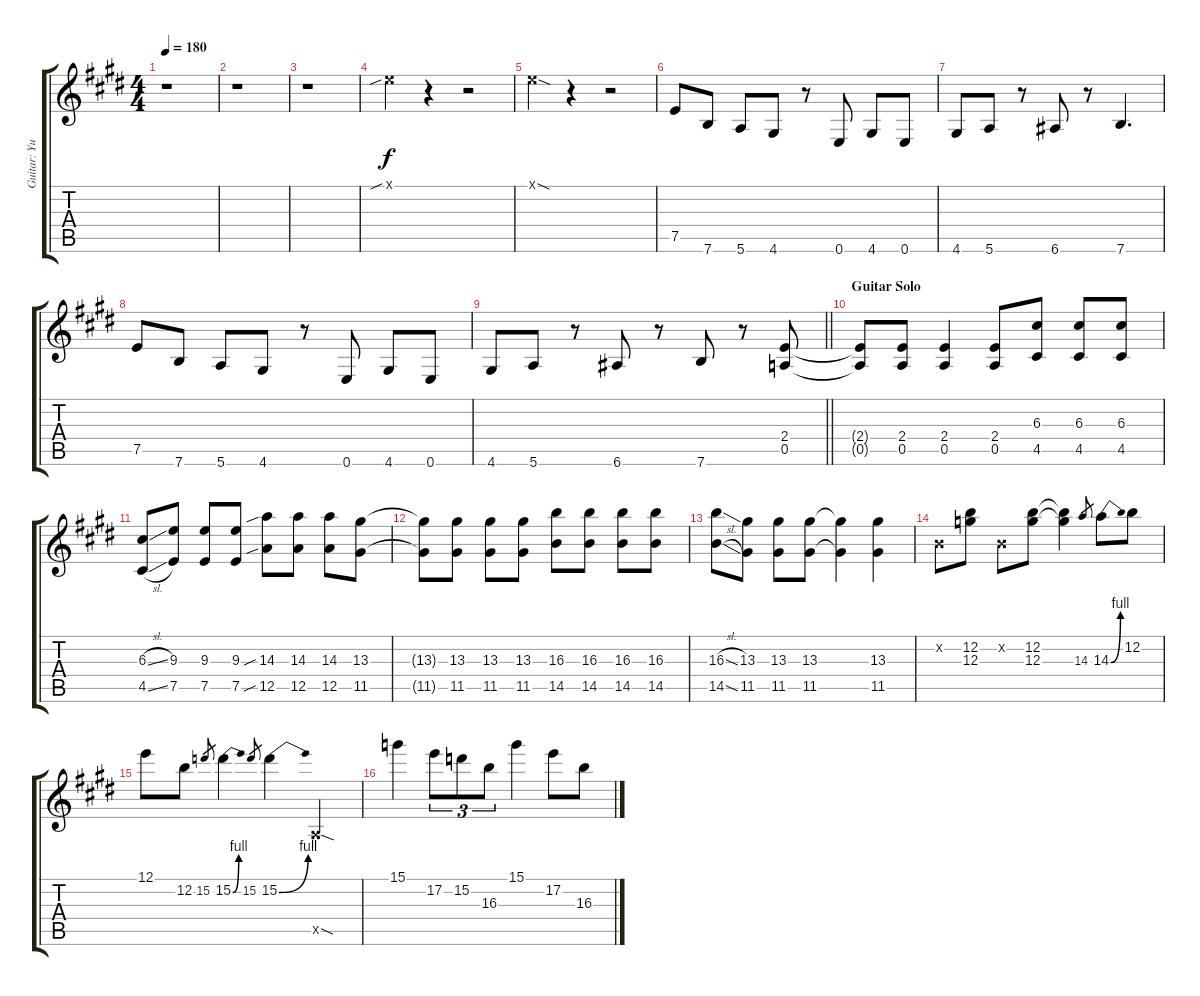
\track ("Guitar: Yui Hirasawa" "Guitar: Yu") {instrument distortionguitar}
\staff {score tabs}
\tuning (E4 B3 G3 D3 A2 E2) {hide}
\ts (4 4)
\tempo 180
\clef g2
\ks e
r.1{dy f} |
r.1 |
r.1 |
0.1{sib x}.4 r.4 r.2 |
0.1{sod x}.4 r.4 r.2 |
7.5.8 7.6.8 5.6.8 4.6.8 r.8 0.6.8 4.6.8 0.6.8 |
4.6.8 5.6.8 r.8 6.6.8 r.8 7.6.4{d} |
7.5.8 7.6.8 5.6.8 4.6.8 r.8 0.6.8 4.6.8 0.6.8 |
\barLineRight lightlight
4.6.8 5.6.8 r.8 6.6.8 r.8 7.6.8 r.8 (2.4 0.5).8 |
\section ("" "Guitar Solo")
(2.4{t} 0.5{t}).8 (2.4 0.5).8 (2.4 0.5).4 (2.4 0.5).8 (6.3 4.5).8 (6.3 4.5).8 (6.3 4.5).8 |
(6.3{sl} 4.5{sl}).8 (9.3 7.5).8 (9.3 7.5).8 (9.3 7.5).8 (14.3{sib} 12.5{sib}).8 (14.3 12.5).8 (14.3 12.5).8 (13.3 11.5).8 |
(13.3{t} 11.5{t}).8 (13.3 11.5).8 (13.3 11.5).8 (13.3 11.5).8 (16.3 14.5).8 (16.3 14.5).8 (16.3 14.5).8 (16.3 14.5).8 |
(16.3{sl} 14.5{sl}).8 (13.3 11.5).8 (13.3 11.5).8 (13.3 11.5).8 (13.3{t} 11.5{t}).4 (13.3 11.5).4 |
0.2{x}.8 (12.2 12.3).8 0.2{x}.8 (12.2 12.3).8 (12.2{t} 12.3{t}).4 14.3.8{gr} 14.3{be (bend 0 0 60 4)}.8 12.2.8 |
12.1.8 12.2.8 15.2.8{gr} 15.2{be (bend 0 0 60 4)}.4 15.2.8{gr} 15.2{be (bend 0 0 60 4)}.4 0.5{sod x}.4 |
15.1.4 17.2.8{tu (3 2)} 15.2.8{tu (3 2)} 16.3.8{tu (3 2)} 15.1.4 17.2.8 16.3.8
